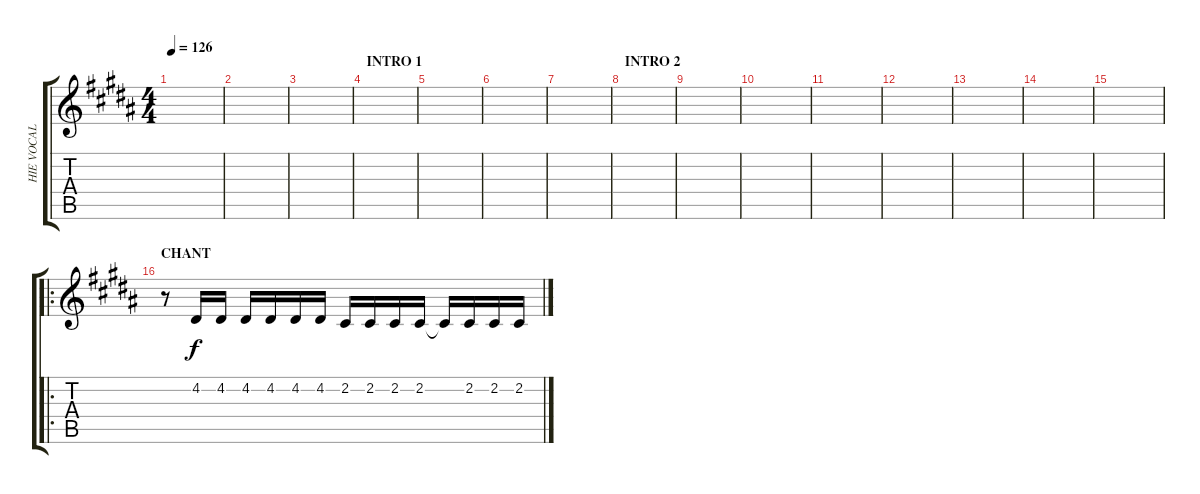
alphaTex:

\track ("HIE VOCAL" "HIE VOCAL") {instrument englishhorn}
\staff {score tabs}
\tuning (E4 B3 G3 D3 A2 E2) {hide}
\ts (4 4)
\tempo 126
\clef g2
\ks b
|
|
|
\section ("" "INTRO 1")
|
|
|
|
\section ("" "INTRO 2")
|
|
|
|
|
|
|
|
\ro
\section ("" "CHANT")
r.8 4.2.16 4.2.16 4.2.16 4.2.16 4.2.16 4.2.16 2.2.16 2.2.16 2.2.16 2.2.16 2.2{t}.16 2.2.16 2.2.16 2.2.16
